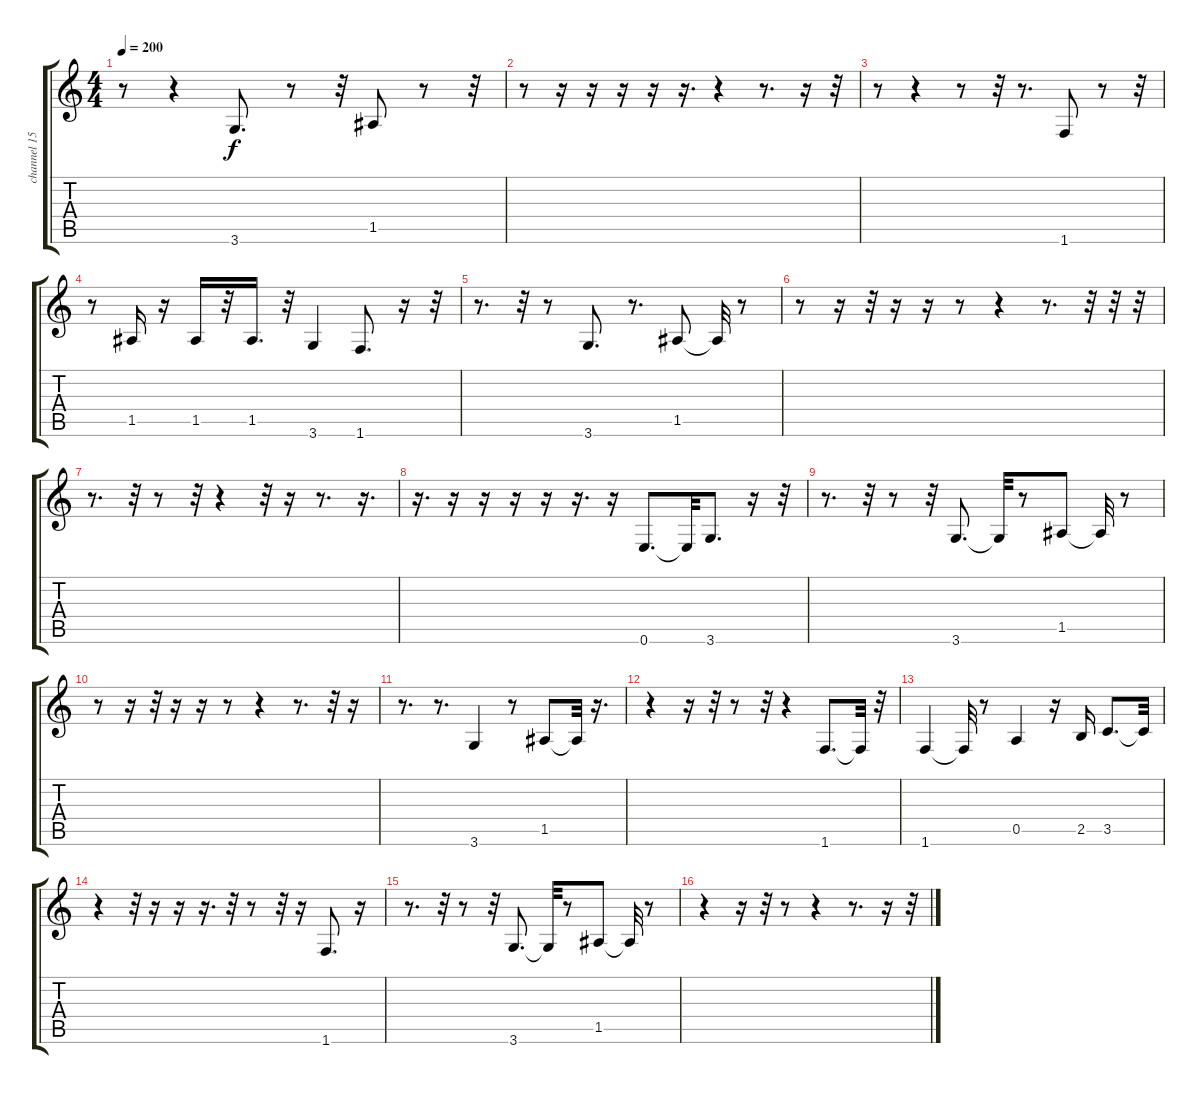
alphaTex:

\track ("channel 15          " "channel 15") {instrument fretlessbass}
\staff {score tabs}
\tuning (E4 B3 G3 D3 A2 E2) {hide}
\ts (4 4)
\tempo 200
\clef g2
\ks c
r.8{dy f} r.4 3.6.8{d} r.8 r.32 1.5.8 r.8 r.32 |
r.8 r.16 r.16 r.16 r.16 r.16{d} r.4 r.8{d} r.16 r.32 |
r.8 r.4 r.8 r.32 r.8{d} 1.6.8 r.8 r.32 |
r.8 1.5.16 r.16 1.5.16 r.32 1.5.16{d} r.32 3.6.4 1.6.8{d} r.16 r.32 |
r.8{d} r.32 r.8 3.6.8{d} r.8{d} 1.5.8 1.5{t}.32 r.8 |
r.8 r.16 r.32 r.16 r.16 r.8 r.4 r.8{d} r.32 r.32 r.32 |
r.8{d} r.32 r.8 r.32 r.4 r.32 r.16 r.8{d} r.16{d} |
r.16{d} r.16 r.16 r.16 r.16 r.16{d} r.16 0.6.8{d} 0.6{t}.32 3.6.8{d} r.16 r.32 |
r.8{d} r.32 r.8 r.32 3.6.8{d} 3.6{t}.32 r.8 1.5.8 1.5{t}.32 r.8 |
r.8 r.16 r.32 r.16 r.16 r.8 r.4 r.8{d} r.32 r.16 |
r.8{d} r.8{d} 3.6.4 r.8 1.5.8 1.5{t}.32 r.16{d} |
r.4 r.16 r.32 r.8 r.32 r.4 1.6.8{d} 1.6{t}.32 r.32 |
1.6.4 1.6{t}.32 r.8 0.5.4 r.16 2.5.16 3.5.8{d} 3.5{t}.32 |
r.4 r.32 r.16 r.16 r.16{d} r.32 r.8 r.32 r.16 1.6.8{d} r.16 |
r.8{d} r.32 r.8 r.32 3.6.8{d} 3.6{t}.32 r.8 1.5.8 1.5{t}.32 r.8 |
r.4 r.16 r.32 r.8 r.4 r.8{d} r.16 r.32
